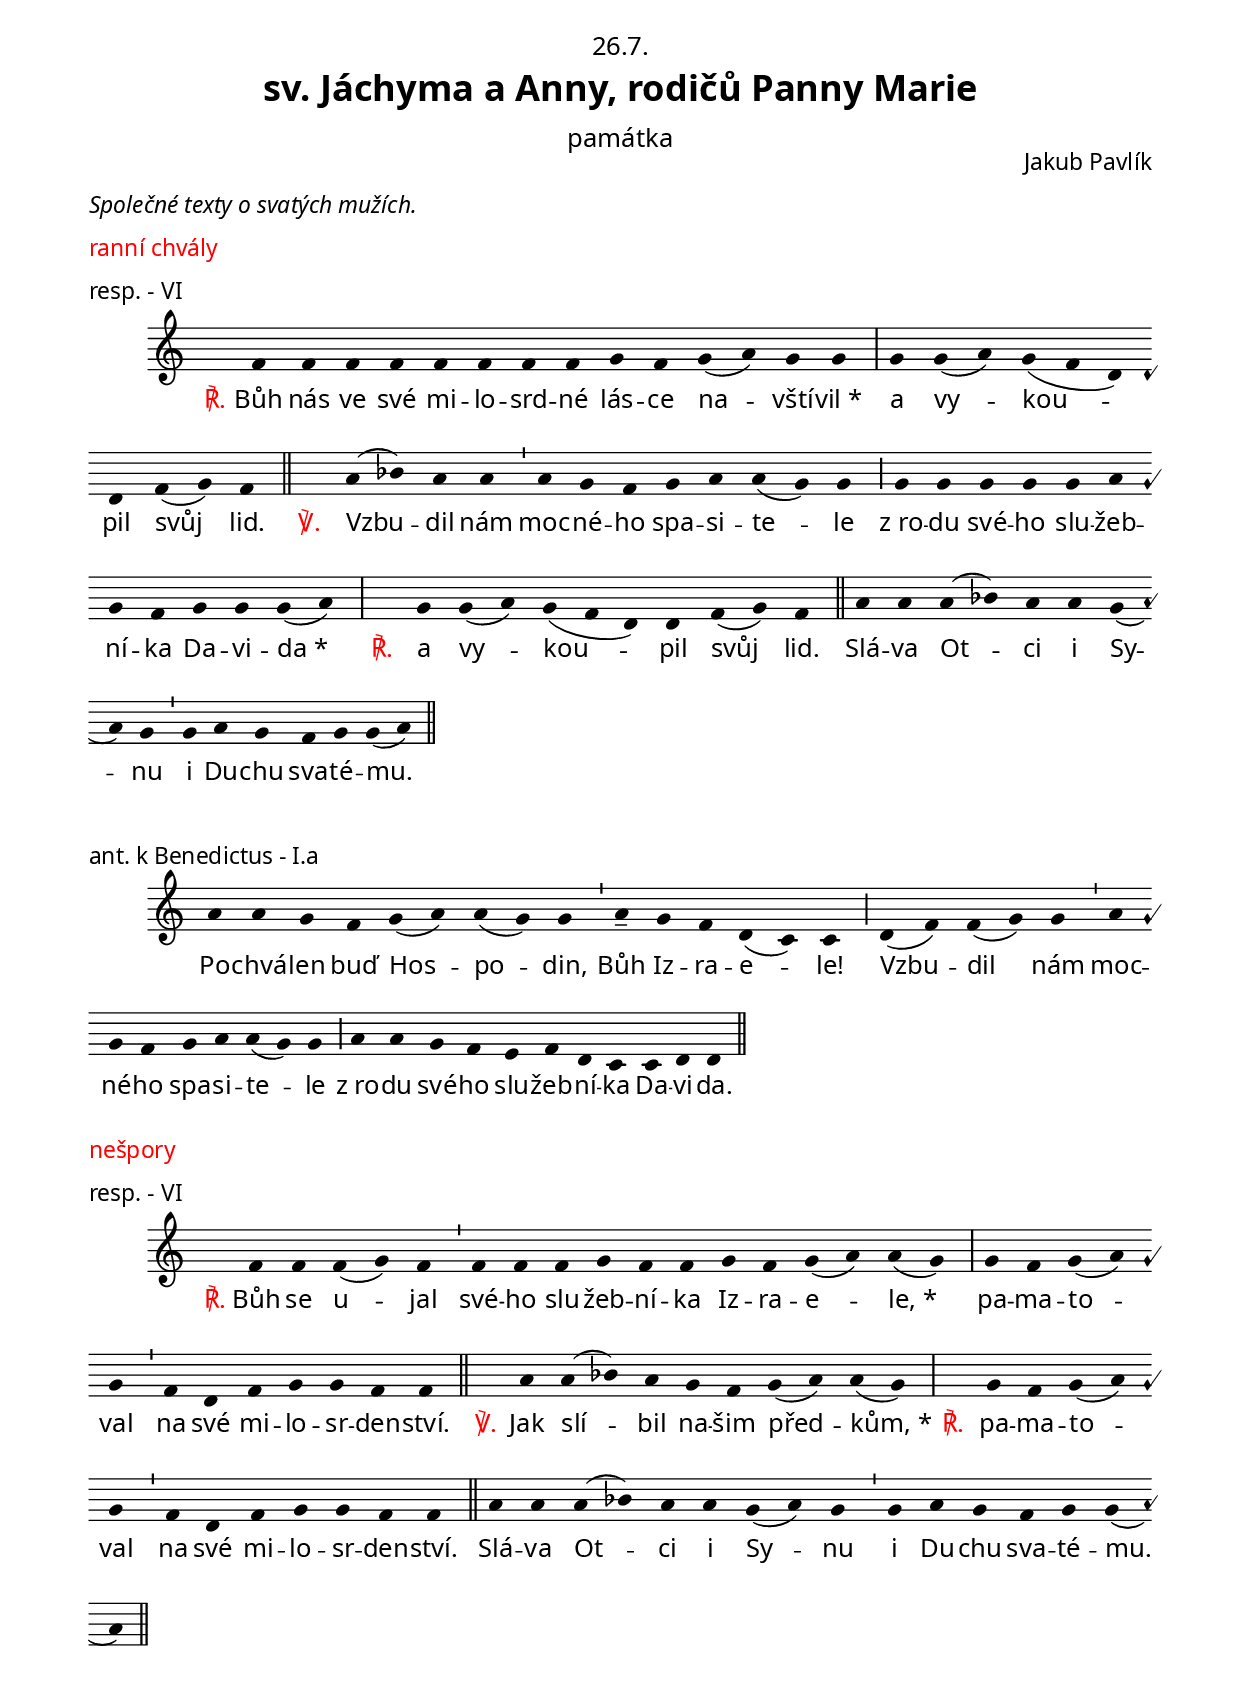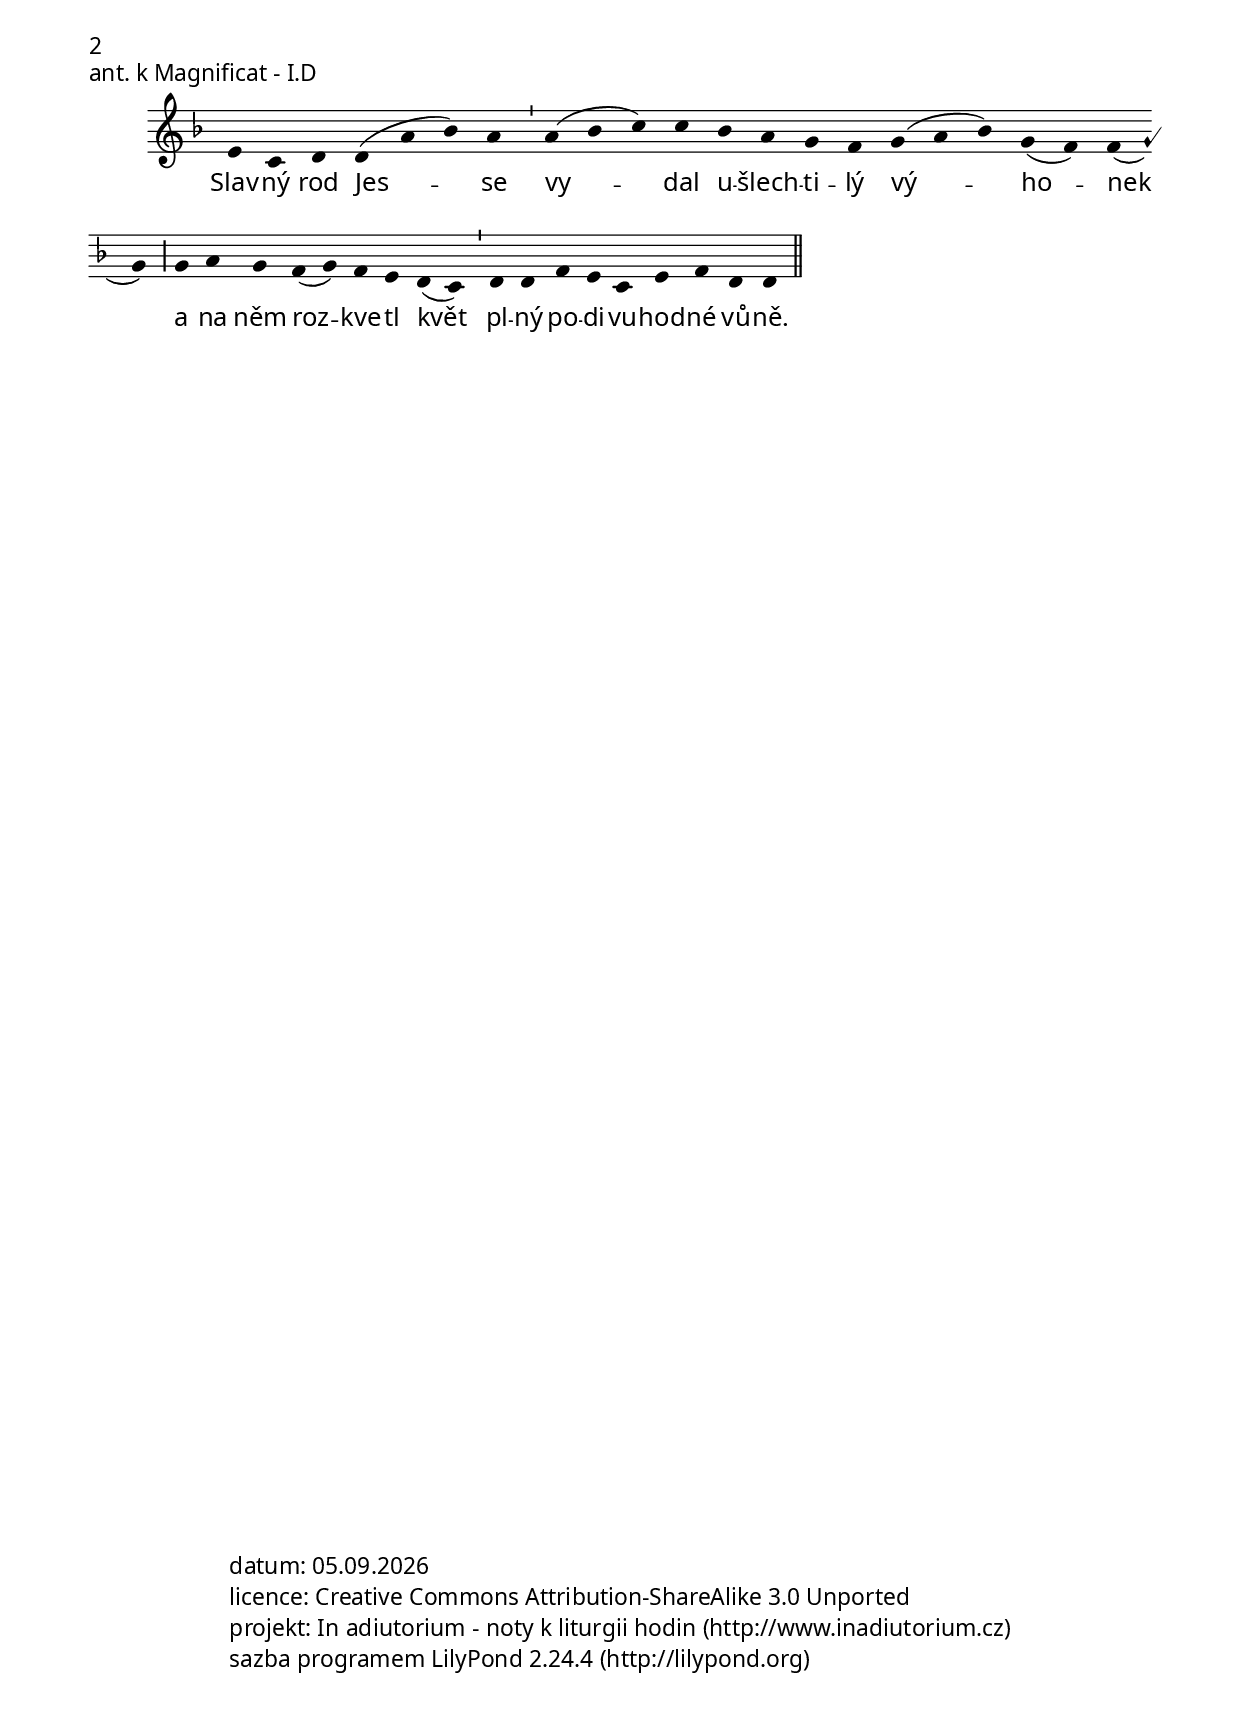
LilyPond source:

\version "2.15.40"

\include "../spolecne.ly"
\include "../dilyresponsorii.ly"

\header {
  title = \markup\titleSvatek
            "sv. Jáchyma a Anny, rodičů Panny Marie"
            památka
            26.7.
  composer = "Jakub Pavlík"
}

\markup\communia #'(#:muz)

\markup {\nadpisHodinka {"ranní chvály"}}

\score {
  \relative c' {
    \choralniRezim

    % R
    \neviditelna f
    f4 f f f f f f f g f g( a) g g \barMax
    g g( a) g( f d) d f( g) f \barFinalis
    % V
    \neviditelna a
    a4( bes) a a \barMin a g f g a a( g) g \barMaior
    g g g g g a g f g g g( a) \barMax
    % R
    \neviditelna a
    g g( a) g( f d) d f( g) f \barFinalis
    % Slava
    \respVIdoxologie \barFinalis
  }
  \addlyrics {
    \Response Bůh nás ve své mi -- lo -- srd -- né lás -- ce na -- vští -- vil_*
    a vy -- kou -- pil svůj lid.
    \Verse Vzbu -- dil nám moc -- né -- ho spa -- si -- te -- le
    z_ro -- du své -- ho slu -- žeb -- ní -- ka Da -- vi -- da_*
    \Response a vy -- kou -- pil svůj lid.
    \textRespDoxologie
  }
  \header {
    quid = "resp."
    modus = "VI"
    id = "rch-r"
    piece = \markup {\sestavTitulekResp}
  }
}

\score {
  \relative c'' {
    \choralniRezim
    a4 a g f g( a) a( g) g \barMin
    a-- g f d( c) c \barMaior
    d( f) f( g) g \barMin
    a g f g a a( g) g \barMaior
    a a g f e f d c
    c d d \barFinalis
  }
  \addlyrics {
    Po -- chvá -- len buď Hos -- po -- din,
    Bůh Iz -- ra -- e -- le!
    Vzbu -- dil nám
    moc -- né -- ho spa -- si -- te -- le
    z_ro -- du své -- ho slu -- žeb -- ní -- ka
    Da -- vi -- da.
  }
  \header {
    quid = "ant. k Benedictus"
    modus = "I"
    differentia = "a"
    psalmus = ""
    id = "rch-aben"
    piece = \markup {\sestavTitulekBezZalmu}
  }
}

\markup {\nadpisHodinka {"nešpory"}}

\score {
  \relative c' {
    \choralniRezim

    % R
    \neviditelna f
    f4 f f( g) f \barMin f f f g f f g f g( a) a( g) \barMax
    g f g( a) g \barMin f d f g g f f \barFinalis
    % V
    \neviditelna a
    a4 a( bes) a g f g( a) a( g) \barMax
    % R
    \neviditelna a
    g f g( a) g \barMin f d f g g f f \barFinalis
    % Slava
    \respVIdoxologie \barFinalis
  }
  \addlyrics {
    \Response Bůh se u -- jal své -- ho slu -- žeb -- ní -- ka Iz -- ra -- e -- le,_*
    pa -- ma -- to -- val na své mi -- lo -- sr -- den -- ství.
    \Verse Jak slí -- bil na -- šim před -- kům,_*
    \Response pa -- ma -- to -- val na své mi -- lo -- sr -- den -- ství.
    \textRespDoxologie
  }
  \header {
    quid = "resp."
    modus = "VI"
    id = "ne-r"
    piece = \markup {\sestavTitulekResp}
  }
}

\score {
  \relative c' {
    \choralniRezim
    \key f \major
    e4 c d d( a' bes) a \barMin
    a( bes c) c bes a g f g( a bes) g( f) f( g) \barMaior
    g a g f( g) f e d( c) \barMin
    d d f e c e f d d \barFinalis
  }
  \addlyrics {
    Slav -- ný rod Jes -- se
    vy -- dal u -- šlech -- ti -- lý vý -- ho -- nek
    a na něm roz -- kve -- tl květ
    pl -- ný po -- di -- vu -- hod -- né vů -- ně.
  }
  \header {
    quid = "ant. k Magnificat"
    modus = "I"
    differentia = "D"
    psalmus = ""
    id = "ne-amag"
    piece = \markup {\sestavTitulekBezZalmu}
  }
}